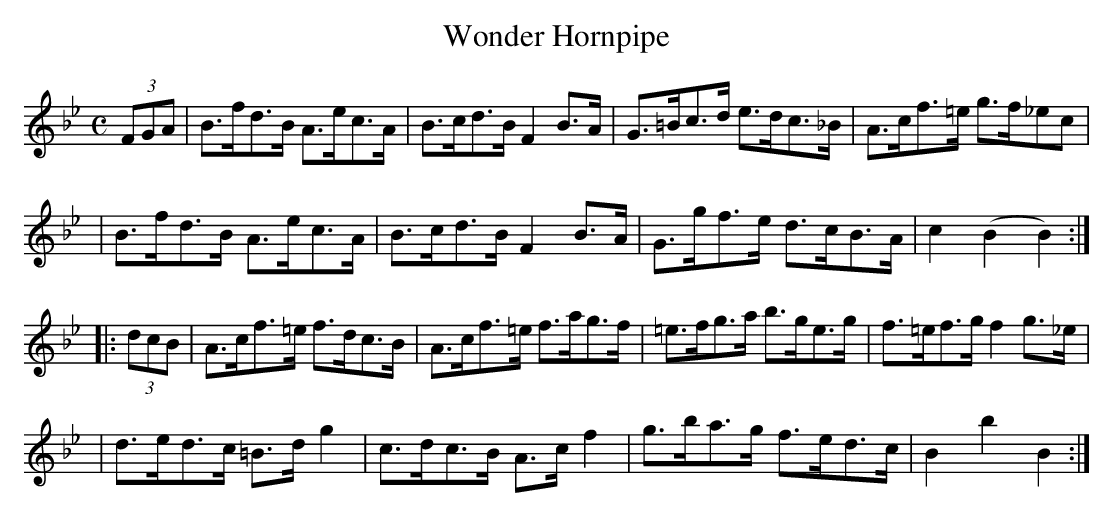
X:1
T: Wonder Hornpipe
L: 1/8
M: C
K: Bb
(3FGA \
| B>fd>B A>ec>A | B>cd>B F2 B>A | G>=Bc>d e>dc>_B | A>cf>=e g>f_ec |
| B>fd>B A>ec>A | B>cd>B F2 B>A | G>gf>e d>cB>A | c2 (B2 B2) :|
|: (3dcB \
| A>cf>=e f>dc>B | A>cf>=e f>ag>f | =e>fg>a b>ge>g | f>=ef>g f2 g>_e |
| d>ed>c =B>d g2 | c>dc>B A>c f2 | g>ba>g f>ed>c | B2 b2 B2 :|
